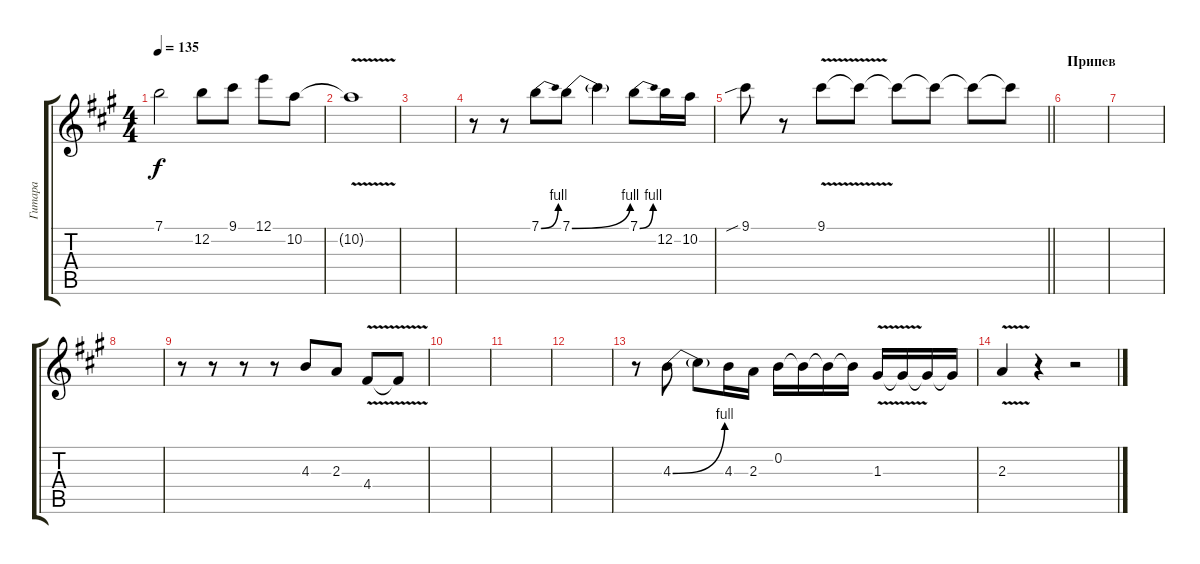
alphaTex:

\track ("Гитара" "Гитара") {instrument distortionguitar}
\staff {score tabs}
\tuning (E4 B3 G3 D3 A2 E2) {hide}
\ts (4 4)
\tempo 135
\clef g2
\ks f#minor
7.1.2{dy f} 12.2.8 9.1.8 12.1.8 10.2.8 |
10.2{v t}.1 |
|
r.8 r.8 7.1{be (bend 0 0 60 4)}.8 7.1{be (bend 0 0 60 4)}.8 7.1{t}.4 7.1{be (bend 0 0 60 4)}.8 12.2.16 10.2.16 |
\barLineRight lightlight
9.1{sib}.8 r.8 9.1{v}.8 9.1{t}.8 9.1{t}.8 9.1{t}.8 9.1{t}.8 9.1{t}.8 |
\section ("" "Припев")
|
|
|
r.8 r.8 r.8 r.8 4.3.8 2.3.8 4.4{v}.8 4.4{t}.8 |
|
|
|
r.8 4.3{be (bend 0 0 60 4)}.8 4.3{t}.8 4.3.16 2.3.16 0.2.16 0.2{t}.16 0.2{t}.16 0.2{t}.16 1.3{v}.16 1.3{t}.16 1.3{t}.16 1.3{t}.16 |
2.3{v}.4 r.4 r.2
